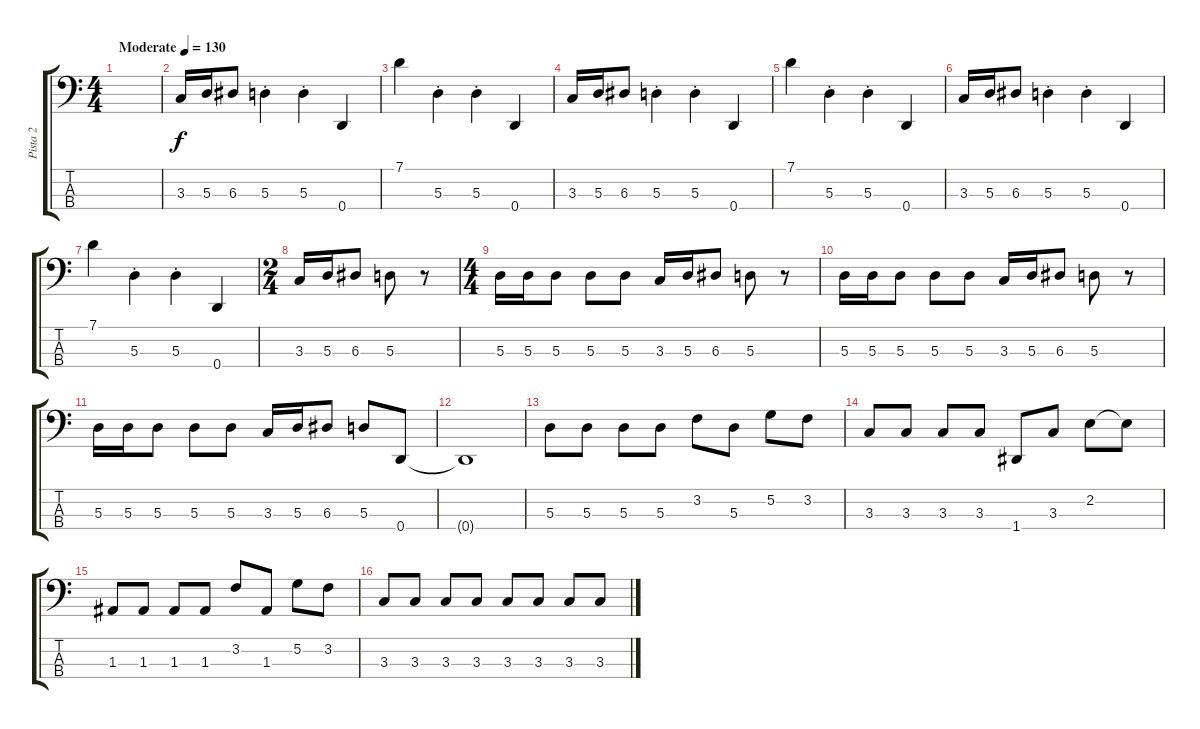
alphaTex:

\track ("Pista 2" "Pista 2") {instrument electricbassfinger}
\staff {score tabs}
\tuning (G2 D2 A1 D1) {hide}
\ts (4 4)
\tempo (130 "Moderate")
\clef f4
\ks c
|
3.3.16 5.3.16 6.3.8 5.3{st}.4 5.3{st}.4 0.4.4 |
7.1.4 5.3{st}.4 5.3{st}.4 0.4.4 |
3.3.16 5.3.16 6.3.8 5.3{st}.4 5.3{st}.4 0.4.4 |
7.1.4 5.3{st}.4 5.3{st}.4 0.4.4 |
3.3.16 5.3.16 6.3.8 5.3{st}.4 5.3{st}.4 0.4.4 |
7.1.4 5.3{st}.4 5.3{st}.4 0.4.4 |
\ts (2 4)
3.3.16 5.3.16 6.3.8 5.3.8 r.8 |
\ts (4 4)
5.3.16 5.3.16 5.3.8 5.3.8 5.3.8 3.3.16 5.3.16 6.3.8 5.3.8 r.8 |
5.3.16 5.3.16 5.3.8 5.3.8 5.3.8 3.3.16 5.3.16 6.3.8 5.3.8 r.8 |
5.3.16 5.3.16 5.3.8 5.3.8 5.3.8 3.3.16 5.3.16 6.3.8 5.3.8 0.4.8 |
0.4{t}.1 |
5.3.8 5.3.8 5.3.8 5.3.8 3.2.8 5.3.8 5.2.8 3.2.8 |
3.3.8 3.3.8 3.3.8 3.3.8 1.4.8 3.3.8 2.2.8 2.2{t}.8 |
1.3.8 1.3.8 1.3.8 1.3.8 3.2.8 1.3.8 5.2.8 3.2.8 |
3.3.8 3.3.8 3.3.8 3.3.8 3.3.8 3.3.8 3.3.8 3.3.8
